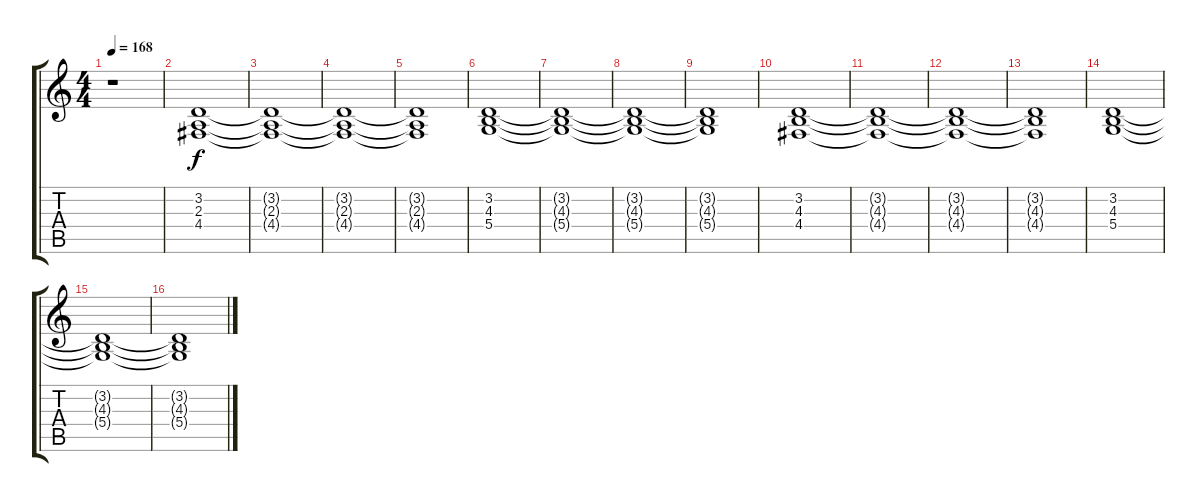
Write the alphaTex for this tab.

\track "" {instrument lead3calliope}
\staff {score tabs}
\tuning (E4 B3 G3 D3 A2 E2) {hide}
\ts (4 4)
\tempo 168
\clef g2
\ks c
r.1{dy f} |
(3.2 2.3 4.4).1 |
(3.2{t} 2.3{t} 4.4{t}).1 |
(3.2{t} 2.3{t} 4.4{t}).1 |
(3.2{t} 2.3{t} 4.4{t}).1 |
(3.2 4.3 5.4).1 |
(3.2{t} 4.3{t} 5.4{t}).1 |
(3.2{t} 4.3{t} 5.4{t}).1 |
(3.2{t} 4.3{t} 5.4{t}).1 |
(3.2 4.3 4.4).1 |
(3.2{t} 4.3{t} 4.4{t}).1 |
(3.2{t} 4.3{t} 4.4{t}).1 |
(3.2{t} 4.3{t} 4.4{t}).1 |
(3.2 4.3 5.4).1 |
(3.2{t} 4.3{t} 5.4{t}).1 |
(3.2{t} 4.3{t} 5.4{t}).1
